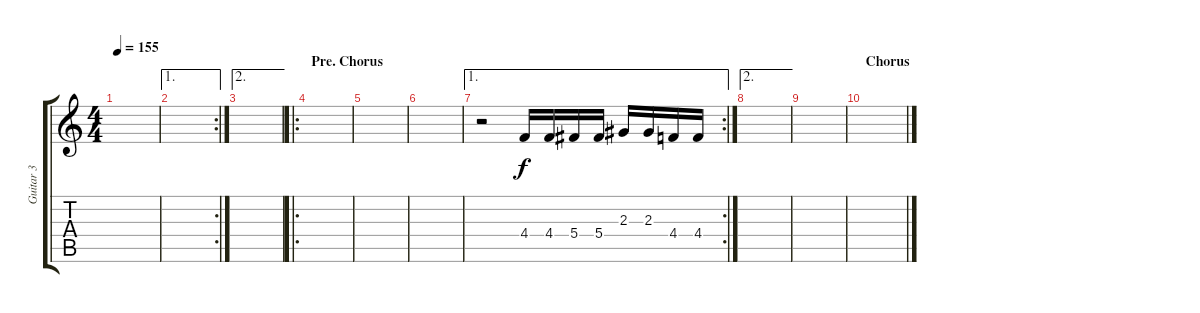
\track ("Guitar 3" "Guitar 3") {instrument distortionguitar}
\staff {score tabs}
\tuning (Eb4 Bb3 Gb3 Db3 Ab2 Eb2) {hide}
\ts (4 4)
\tempo 155
\clef g2
\ks c
|
\ae 1
\rc 2
|
\ae 2
|
\ro
\section ("" "Pre. Chorus")
|
|
|
\ae 1
\rc 2
r.2 4.4.16 4.4.16 5.4.16 5.4.16 2.3.16 2.3.16 4.4.16 4.4.16 |
\ae 2
|
|
\section ("" "Chorus")
